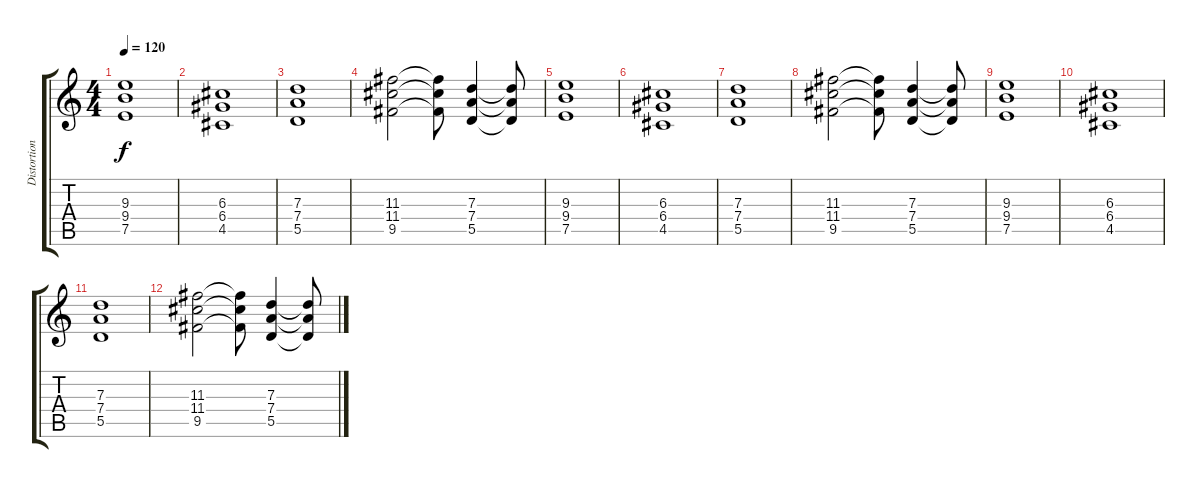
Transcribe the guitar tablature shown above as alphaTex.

\track ("Distortion" "Distortion") {instrument overdrivenguitar}
\staff {score tabs}
\tuning (E4 B3 G3 D3 A2 E2) {hide}
\ts (4 4)
\tempo 120
\clef g2
\ks c
(9.3 9.4 7.5).1{dy f} |
(6.3 6.4 4.5).1 |
(7.3 7.4 5.5).1 |
(11.3 11.4 9.5).2 (11.3{t} 11.4{t} 9.5{t}).8 (7.3 7.4 5.5).4 (7.3{t} 7.4{t} 5.5{t}).8 |
(9.3 9.4 7.5).1 |
(6.3 6.4 4.5).1 |
(7.3 7.4 5.5).1 |
(11.3 11.4 9.5).2 (11.3{t} 11.4{t} 9.5{t}).8 (7.3 7.4 5.5).4 (7.3{t} 7.4{t} 5.5{t}).8 |
(9.3 9.4 7.5).1 |
(6.3 6.4 4.5).1 |
(7.3 7.4 5.5).1 |
(11.3 11.4 9.5).2 (11.3{t} 11.4{t} 9.5{t}).8 (7.3 7.4 5.5).4 (7.3{t} 7.4{t} 5.5{t}).8
